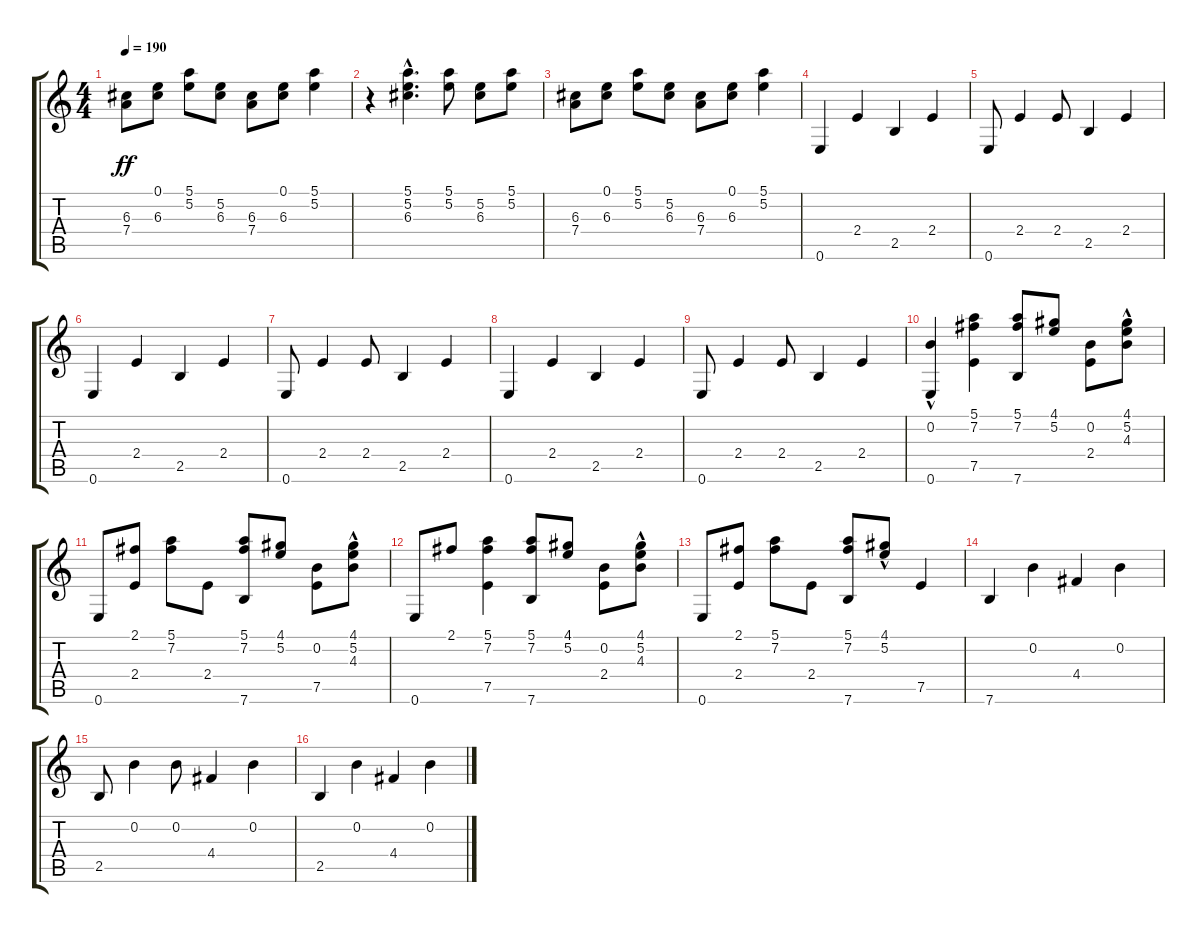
\track "" {instrument acousticbass}
\staff {score tabs}
\tuning (E4 B3 G3 D3 A2 E2) {hide}
\ts (4 4)
\tempo 190
\clef g2
\ks c
(6.3 7.4).8{dy ff} (0.1 6.3).8 (5.1 5.2).8 (5.2 6.3).8 (6.3 7.4).8 (0.1 6.3).8 (5.1 5.2).4 |
r.4 (5.1{hac} 5.2{hac} 6.3{hac}).4{d} (5.1 5.2).8 (5.2 6.3).8 (5.1 5.2).8 |
(6.3 7.4).8 (0.1 6.3).8 (5.1 5.2).8 (5.2 6.3).8 (6.3 7.4).8 (0.1 6.3).8 (5.1 5.2).4 |
0.6.4 2.4.4 2.5.4 2.4.4 |
0.6.8 2.4.4 2.4.8 2.5.4 2.4.4 |
0.6.4 2.4.4 2.5.4 2.4.4 |
0.6.8 2.4.4 2.4.8 2.5.4 2.4.4 |
0.6.4 2.4.4 2.5.4 2.4.4 |
0.6.8 2.4.4 2.4.8 2.5.4 2.4.4 |
(0.2{hac} 0.6).4 (5.1 7.2 7.5).4 (5.1 7.2 7.6).8 (4.1 5.2).8 (0.2 2.4).8 (4.1 5.2 4.3{hac}).8 |
0.6.8 (2.1 2.4).8 (5.1 7.2).8 2.4.8 (5.1 7.2 7.6).8 (4.1 5.2).8 (0.2 7.5).8 (4.1 5.2 4.3{hac}).8 |
0.6.8 2.1.8 (5.1 7.2 7.5).4 (5.1 7.2 7.6).8 (4.1 5.2).8 (0.2 2.4).8 (4.1 5.2 4.3{hac}).8 |
0.6.8 (2.1 2.4).8 (5.1 7.2).8 2.4.8 (5.1 7.2 7.6).8 (4.1{hac} 5.2{hac}).8 7.5.4 |
7.6.4 0.2.4 4.4.4 0.2.4 |
2.5.8 0.2.4 0.2.8 4.4.4 0.2.4 |
2.5.4 0.2.4 4.4.4 0.2.4
